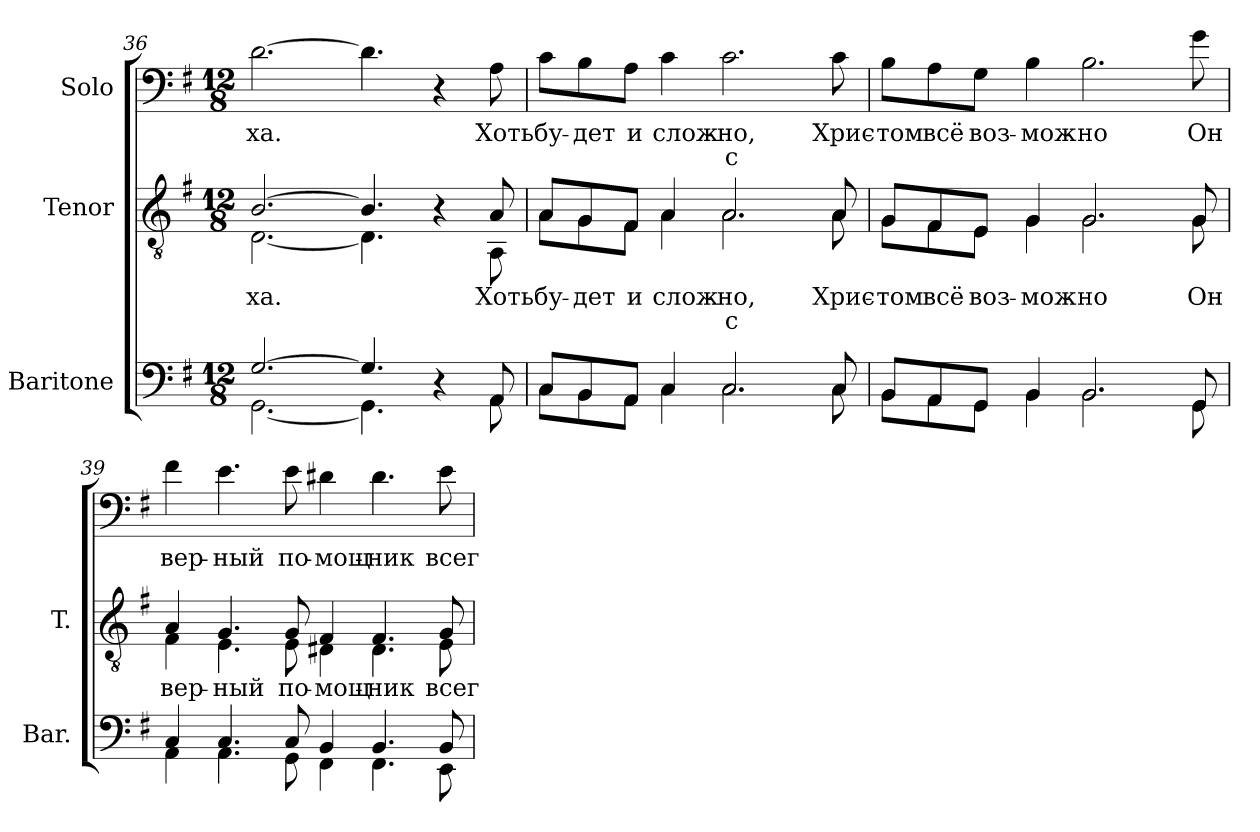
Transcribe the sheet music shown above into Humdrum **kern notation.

**kern	**kern	**text	**text	**kern	**text	**text
*part3	*part2	*part2	*part2	*part1	*part1	*part1
*staff3	*staff2	*staff2	*staff2	*staff1	*staff1	*staff1
*I"Baritone	*I"Tenor	*	*	*I"Solo	*	*
*I'Bar.	*I'T.	*	*	*	*	*
*clefF4	*clefGv2	*	*	*clefF4	*	*
*	*ITrd7c12	*	*	*	*	*
*k[f#]	*k[f#]	*	*	*k[f#]	*	*
*e:	*e:	*	*	*e:	*	*
*M12/8	*M12/8	*	*	*M12/8	*	*
=36	=36	=36	=36	=36	=36	=36
*^	*	*	*	*	*	*
!	!	!	!LO:LY:b:color=#000000	!	!	!	!
*	*	*^	*	*	*	*	*
!	!	!	!	!	!	!	!LO:LY:b:color=#000000	!
[>2.Gi/	[<2.GGi\	[>2.BBi/	[<2.DDi\	-ха.	.	[>2.di\	-ха.	.
4.Gi/]	4.GGi\]	4.BBi/]	4.DDi\]	.	.	4.di\]	.	.
4r	4ryy	4r	4ryy	.	.	4r	.	.
!	!	!	!	!LO:LY:b:color=#000000	!	!	!	!
!	!	!	!	!	!	!	!LO:LY:b:color=#000000	!
8AAi/	8AAi\	8AAi/	8AAAi\	Хоть	.	8Ai\	Хоть	.
=37	=37	=37	=37	=37	=37	=37	=37	=37
!	!	!	!	!LO:LY:b:color=#000000	!	!	!	!
!	!	!	!	!	!	!	!LO:LY:b:color=#000000	!
8Ci/L	8Ci\L	8AAi/L	8AAi\L	бу-	.	8ci\L	бу-	.
!	!	!	!	!LO:LY:b:color=#000000	!	!	!	!
!	!	!	!	!	!	!	!LO:LY:b:color=#000000	!
8BBi/	8BBi\	8GGi/	8GGi\	-дет	.	8Bi\	-дет	.
!	!	!	!	!LO:LY:b:color=#000000	!	!	!	!
!	!	!	!	!	!	!	!LO:LY:b:color=#000000	!
8AAi/J	8AAi\J	8FF#i/J	8FF#i\J	и	.	8Ai\J	и	.
!	!	!	!	!LO:LY:b:color=#000000	!	!	!	!
!	!	!	!	!	!	!	!LO:LY:b:color=#000000	!
4Ci/	4Ci\	4AAi/	4AAi\	слож-	.	4ci\	слож-	.
!	!	!	!	!LO:LY:b:color=#000000	!LO:LY:b:color=#000000	!	!	!
!	!	!	!	!	!	!	!LO:LY:b:color=#000000	!LO:LY:b:color=#000000
2.Ci/	2.Ci\	2.AAi/	2.AAi\	-но,	с	2.ci\	-но,	с
!	!	!	!	!LO:LY:b:color=#000000	!	!	!	!
!	!	!	!	!	!	!	!LO:LY:b:color=#000000	!
8Ci/	8Ci\	8AAi/	8AAi\	Хрис-	.	8ci\	Хрис-	.
!!LO:PB:g=z
=38	=38	=38	=38	=38	=38	=38	=38	=38
!	!	!	!	!LO:LY:b:color=#000000	!	!	!	!
!	!	!	!	!	!	!	!LO:LY:b:color=#000000	!
8BBi/L	8BBi\L	8GGi/L	8GGi\L	-том	.	8Bi\L	-том	.
!	!	!	!	!LO:LY:b:color=#000000	!	!	!	!
!	!	!	!	!	!	!	!LO:LY:b:color=#000000	!
8AAi/	8AAi\	8FF#i/	8FF#i\	всё	.	8Ai\	всё	.
!	!	!	!	!LO:LY:b:color=#000000	!	!	!	!
!	!	!	!	!	!	!	!LO:LY:b:color=#000000	!
8GGi/J	8GGi\J	8EEi/J	8EEi\J	воз-	.	8Gi\J	воз-	.
!	!	!	!	!LO:LY:b:color=#000000	!	!	!	!
!	!	!	!	!	!	!	!LO:LY:b:color=#000000	!
4BBi/	4BBi\	4GGi/	4GGi\	-мож-	.	4Bi\	-мож-	.
!	!	!	!	!LO:LY:b:color=#000000	!	!	!	!
!	!	!	!	!	!	!	!LO:LY:b:color=#000000	!
2.BBi/	2.BBi\	2.GGi/	2.GGi\	-но	.	2.Bi\	-но	.
!	!	!	!	!LO:LY:b:color=#000000	!	!	!	!
!	!	!	!	!	!	!	!LO:LY:b:color=#000000	!
8GGi/	8GGi\	8GGi/	8GGi\	Он	.	8gi\	Он	.
=39	=39	=39	=39	=39	=39	=39	=39	=39
!	!	!	!	!LO:LY:b:color=#000000	!	!	!	!
!	!	!	!	!	!	!	!LO:LY:b:color=#000000	!
4Ci/	4AAi\	4AAi/	4FF#i\	вер-	.	4f#i\	вер-	.
!	!	!	!	!LO:LY:b:color=#000000	!	!	!	!
!	!	!	!	!	!	!	!LO:LY:b:color=#000000	!
4.Ci/	4.AAi\	4.GGi/	4.EEi\	-ный	.	4.ei\	-ный	.
!	!	!	!	!LO:LY:b:color=#000000	!	!	!	!
!	!	!	!	!	!	!	!LO:LY:b:color=#000000	!
8Ci/	8GGi\	8GGi/	8EEi\	по-	.	8ei\	по-	.
!	!	!	!	!LO:LY:b:color=#000000	!	!	!	!
!	!	!	!	!	!	!	!LO:LY:b:color=#000000	!
4BBi/	4FF#i\	4FF#i/	4DD#Xi\	-мощ-	.	4d#Xi\	-мощ-	.
!	!	!	!	!LO:LY:b:color=#000000	!	!	!	!
!	!	!	!	!	!	!	!LO:LY:b:color=#000000	!
4.BBi/	4.FF#i\	4.FF#i/	4.DD#i\	-ник	.	4.d#i\	-ник	.
!	!	!	!	!LO:LY:b:color=#000000	!	!	!	!
!	!	!	!	!	!	!	!LO:LY:b:color=#000000	!
8BBi/	8EEi\	8GGi/	8EEi\	всег-	.	8ei\	всег-	.
*v	*v	*	*	*	*	*	*	*
*	*v	*v	*	*	*	*	*
=	=	=	=	=	=	=
*-	*-	*-	*-	*-	*-	*-
